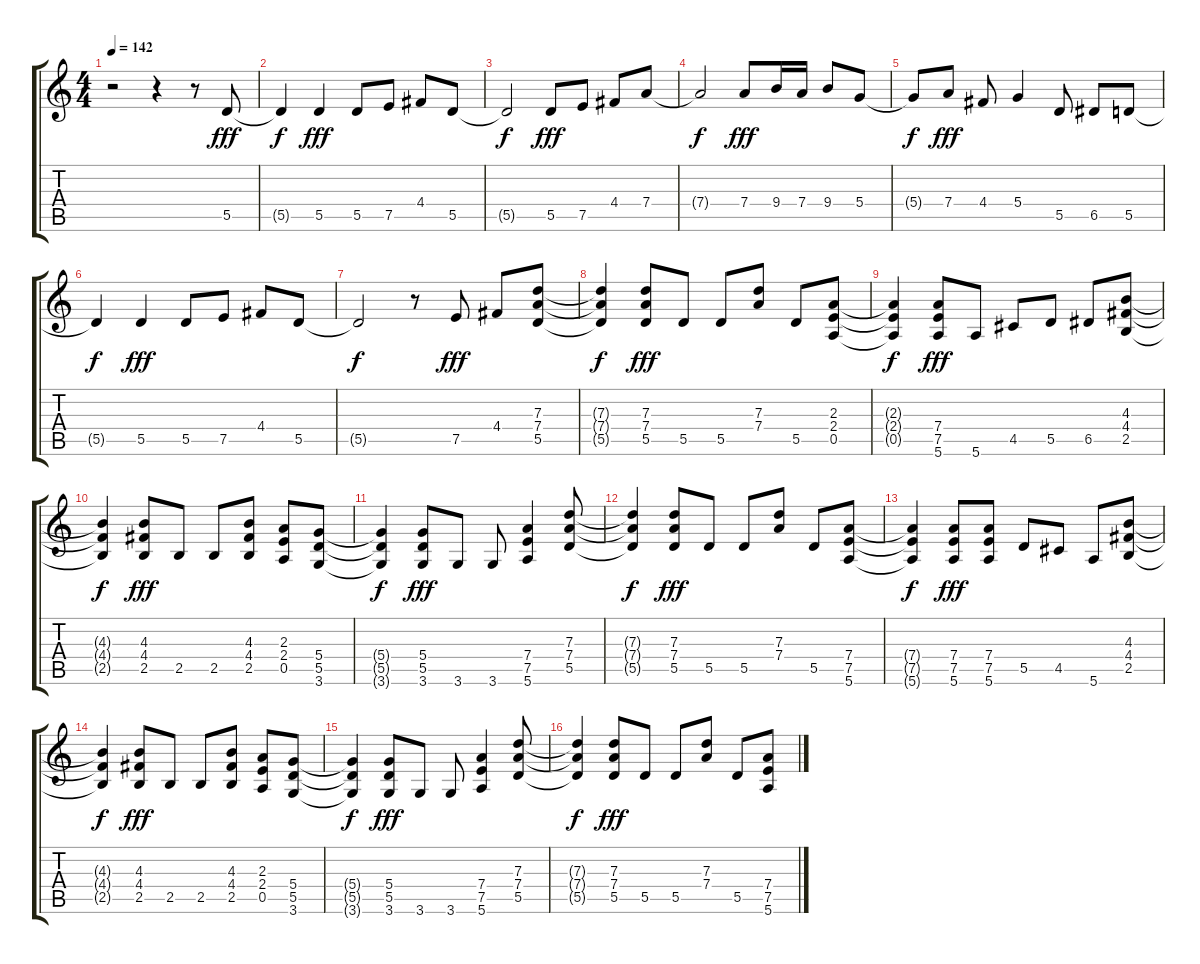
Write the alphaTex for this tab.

\track "" {instrument distortionguitar}
\staff {score tabs}
\tuning (E4 B3 G3 D3 A2 E2) {hide}
\ts (4 4)
\tempo 142
\clef g2
\ks c
r.2{dy fff instrument distortionguitar} r.4 r.8 5.5.8 |
5.5{t}.4{dy f} 5.5.4{dy fff} 5.5.8 7.5.8 4.4.8 5.5.8 |
5.5{t}.2{dy f} 5.5.8{dy fff} 7.5.8 4.4.8 7.4.8 |
7.4{t}.2{dy f} 7.4.8{dy fff} 9.4.16 7.4.16 9.4.8 5.4.8 |
5.4{t}.8{dy f} 7.4.8{dy fff} 4.4.8 5.4.4 5.5.8 6.5.8 5.5.8 |
5.5{t}.4{dy f} 5.5.4{dy fff} 5.5.8 7.5.8 4.4.8 5.5.8 |
5.5{t}.2{dy f} r.8 7.5.8{dy fff} 4.4.8 (7.3 7.4 5.5).8 |
(7.3{t} 7.4{t} 5.5{t}).4{dy f} (7.3 7.4 5.5).8{dy fff} 5.5.8 5.5.8 (7.3 7.4).8 5.5.8 (2.3 2.4 0.5).8 |
(2.3{t} 2.4{t} 0.5{t}).4{dy f} (7.4 7.5 5.6).8{dy fff} 5.6.8 4.5.8 5.5.8 6.5.8 (4.3 4.4 2.5).8 |
(4.3{t} 4.4{t} 2.5{t}).4{dy f} (4.3 4.4 2.5).8{dy fff} 2.5.8 2.5.8 (4.3 4.4 2.5).8 (2.3 2.4 0.5).8 (5.4 5.5 3.6).8 |
(5.4{t} 5.5{t} 3.6{t}).4{dy f} (5.4 5.5 3.6).8{dy fff} 3.6.8 3.6.8 (7.4 7.5 5.6).4 (7.3 7.4 5.5).8 |
(7.3{t} 7.4{t} 5.5{t}).4{dy f} (7.3 7.4 5.5).8{dy fff} 5.5.8 5.5.8 (7.3 7.4).8 5.5.8 (7.4 7.5 5.6).8 |
(7.4{t} 7.5{t} 5.6{t}).4{dy f} (7.4 7.5 5.6).8{dy fff} (7.4 7.5 5.6).8 5.5.8 4.5.8 5.6.8 (4.3 4.4 2.5).8 |
(4.3{t} 4.4{t} 2.5{t}).4{dy f} (4.3 4.4 2.5).8{dy fff} 2.5.8 2.5.8 (4.3 4.4 2.5).8 (2.3 2.4 0.5).8 (5.4 5.5 3.6).8 |
(5.4{t} 5.5{t} 3.6{t}).4{dy f} (5.4 5.5 3.6).8{dy fff} 3.6.8 3.6.8 (7.4 7.5 5.6).4 (7.3 7.4 5.5).8 |
(7.3{t} 7.4{t} 5.5{t}).4{dy f} (7.3 7.4 5.5).8{dy fff} 5.5.8 5.5.8 (7.3 7.4).8 5.5.8 (7.4 7.5 5.6).8
